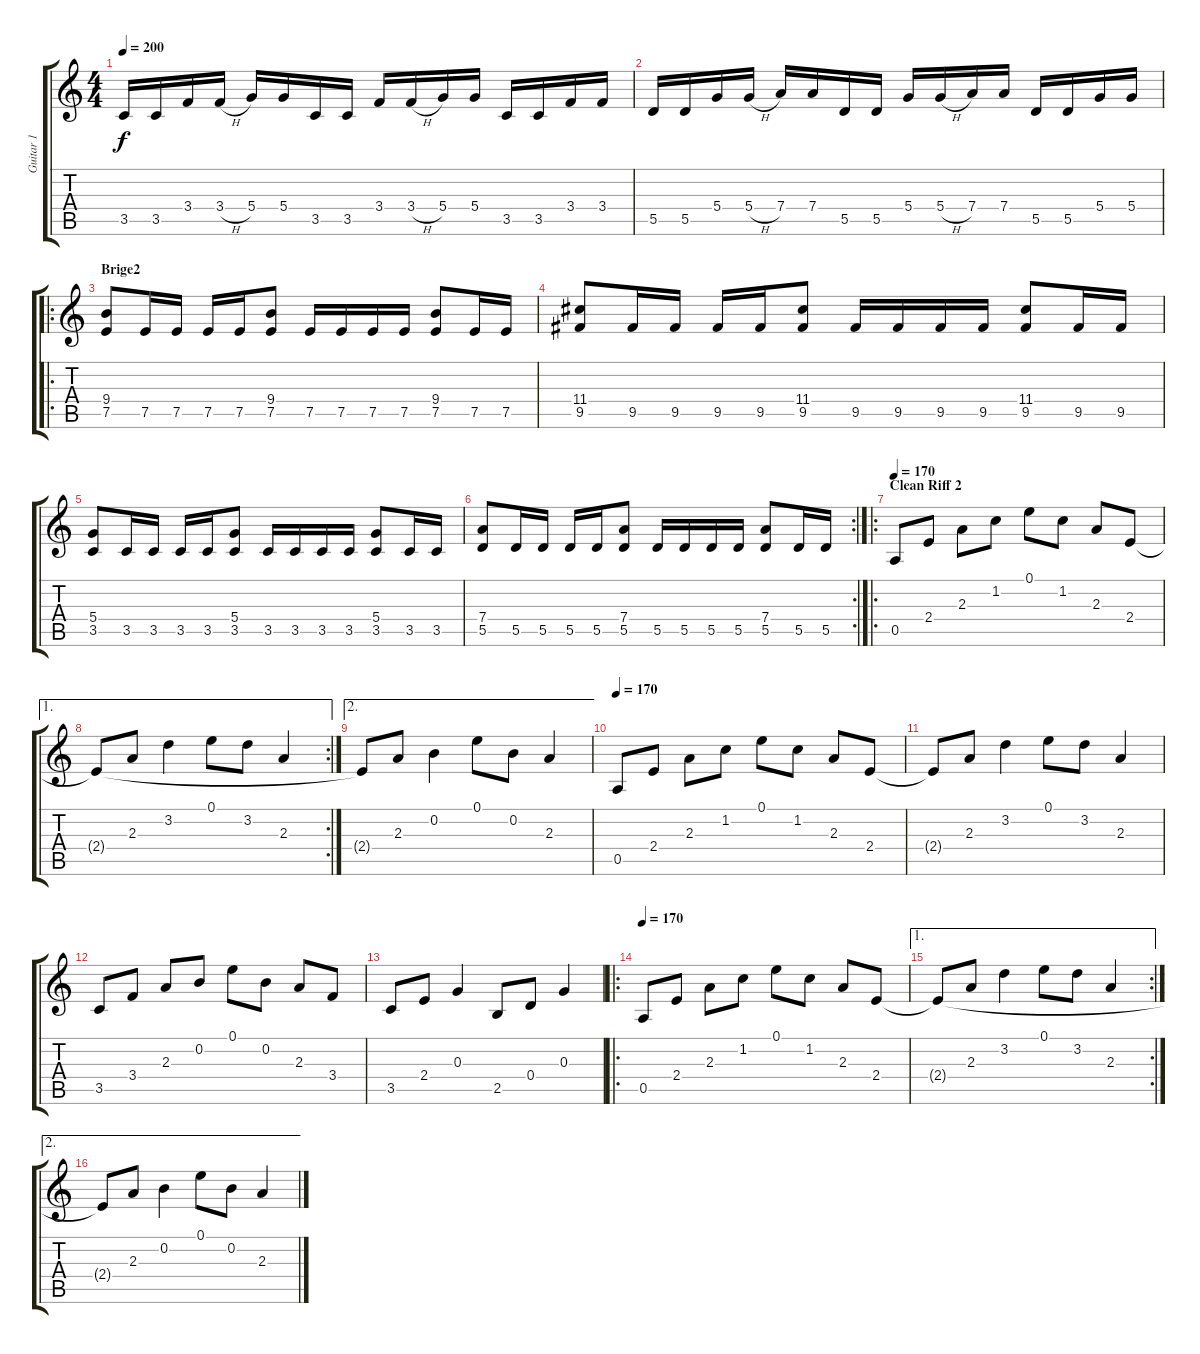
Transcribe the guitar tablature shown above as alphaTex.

\track ("Guitar 1" "Guitar 1") {instrument distortionguitar}
\staff {score tabs}
\tuning (E4 B3 G3 D3 A2 E2) {hide}
\ts (4 4)
\tempo 200
\clef g2
\ks c
3.5.16{dy f} 3.5.16 3.4.16 3.4{h}.16 5.4.16 5.4.16 3.5.16 3.5.16 3.4.16 3.4{h}.16 5.4.16 5.4.16 3.5.16 3.5.16 3.4.16 3.4.16 |
5.5.16 5.5.16 5.4.16 5.4{h}.16 7.4.16 7.4.16 5.5.16 5.5.16 5.4.16 5.4{h}.16 7.4.16 7.4.16 5.5.16 5.5.16 5.4.16 5.4.16 |
\ro
\section ("" "Brige2")
(9.4 7.5).8 7.5.16 7.5.16 7.5.16 7.5.16 (9.4 7.5).8 7.5.16 7.5.16 7.5.16 7.5.16 (9.4 7.5).8 7.5.16 7.5.16 |
(11.4 9.5).8 9.5.16 9.5.16 9.5.16 9.5.16 (11.4 9.5).8 9.5.16 9.5.16 9.5.16 9.5.16 (11.4 9.5).8 9.5.16 9.5.16 |
(5.4 3.5).8 3.5.16 3.5.16 3.5.16 3.5.16 (5.4 3.5).8 3.5.16 3.5.16 3.5.16 3.5.16 (5.4 3.5).8 3.5.16 3.5.16 |
\rc 2
(7.4 5.5).8 5.5.16 5.5.16 5.5.16 5.5.16 (7.4 5.5).8 5.5.16 5.5.16 5.5.16 5.5.16 (7.4 5.5).8 5.5.16 5.5.16 |
\ro
\section ("" "Clean Riff 2")
\tempo 170
0.5.8{instrument electricguitarclean} 2.4.8 2.3.8 1.2.8 0.1.8 1.2.8 2.3.8 2.4.8 |
\ae 1
\rc 2
2.4{t}.8 2.3.8 3.2.4 0.1.8 3.2.8 2.3.4 |
\ae 2
2.4{t}.8 2.3.8 0.2.4 0.1.8 0.2.8 2.3.4 |
\tempo 170
0.5.8{instrument electricguitarclean} 2.4.8 2.3.8 1.2.8 0.1.8 1.2.8 2.3.8 2.4.8 |
2.4{t}.8 2.3.8 3.2.4 0.1.8 3.2.8 2.3.4 |
3.5.8 3.4.8 2.3.8 0.2.8 0.1.8 0.2.8 2.3.8 3.4.8 |
3.5.8 2.4.8 0.3.4 2.5.8 0.4.8 0.3.4 |
\ro
\tempo 170
0.5.8{instrument electricguitarclean} 2.4.8 2.3.8 1.2.8 0.1.8 1.2.8 2.3.8 2.4.8 |
\ae 1
\rc 2
2.4{t}.8 2.3.8 3.2.4 0.1.8 3.2.8 2.3.4 |
\ae 2
2.4{t}.8 2.3.8 0.2.4 0.1.8 0.2.8 2.3.4
